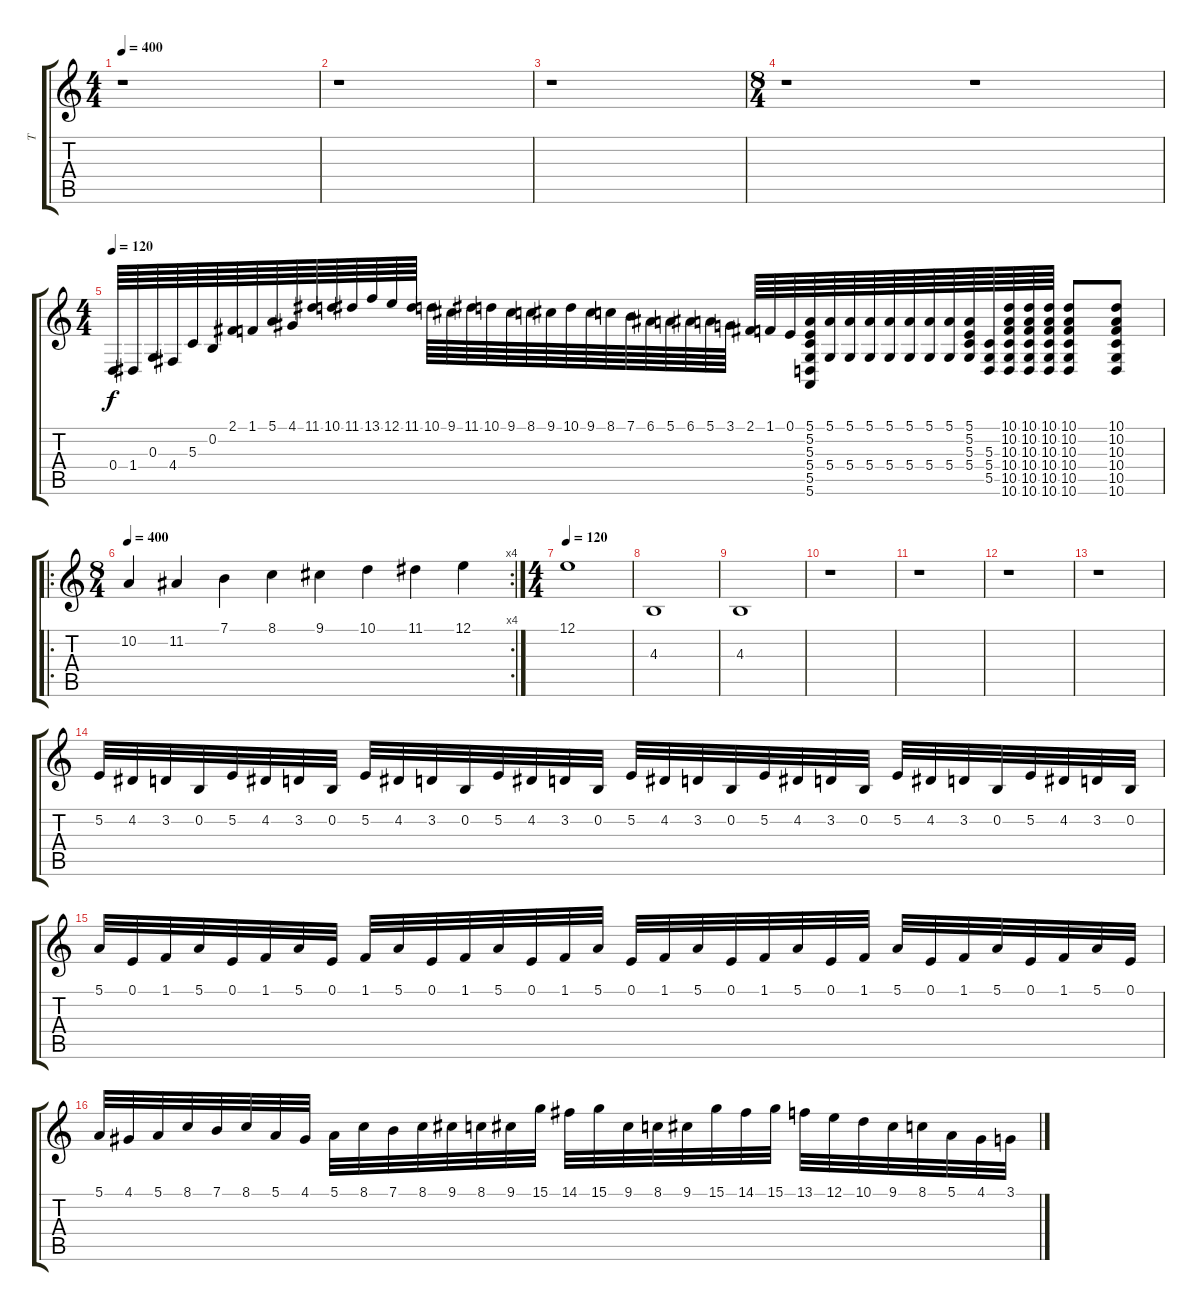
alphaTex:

\track ("T" "T") {instrument fx6goblins}
\staff {score tabs}
\tuning (E4 B3 G3 D3 A2 E2) {hide}
\ts (4 4)
\tempo 400
\clef g2
\ks c
r.1{dy f} |
r.1 |
r.1 |
\ts (8 4)
r.1 r.1 |
\ts (4 4)
\tempo 120
0.4.64 1.4.64 0.3.64 4.4.64 5.3.64 0.2.64 2.1.64 1.1.64 5.1.64 4.1.64 11.1.64 10.1.64 11.1.64 13.1.64 12.1.64 11.1.64 10.1.64 9.1.64 11.1.64 10.1.64 9.1.64 8.1.64 9.1.64 10.1.64 9.1.64 8.1.64 7.1.64 6.1.64 5.1.64 6.1.64 5.1.64 3.1.64 2.1.64 1.1.64 0.1.64 (5.1 5.2 5.3 5.4 5.5 5.6).64 (5.1 5.4).64 (5.1 5.4).64 (5.1 5.4).64 (5.1 5.4).64 (5.1 5.4).64 (5.1 5.4).64 (5.1 5.4).64 (5.1 5.2 5.3 5.4).64 (5.3 5.4 5.5).64 (10.1 10.2 10.3 10.4 10.5 10.6).64 (10.1 10.2 10.3 10.4 10.5 10.6).64 (10.1 10.2 10.3 10.4 10.5 10.6).64 (10.1 10.2 10.3 10.4 10.5 10.6).8 (10.1 10.2 10.3 10.4 10.5 10.6).8 |
\ro
\rc 4
\ts (8 4)
\tempo 400
10.2.4 11.2.4 7.1.4 8.1.4 9.1.4 10.1.4 11.1.4 12.1.4 |
\ts (4 4)
\tempo 120
12.1.1 |
4.3.1 |
4.3.1 |
r.1 |
r.1 |
r.1 |
r.1 |
5.2.32 4.2.32 3.2.32 0.2.32 5.2.32 4.2.32 3.2.32 0.2.32 5.2.32 4.2.32 3.2.32 0.2.32 5.2.32 4.2.32 3.2.32 0.2.32 5.2.32 4.2.32 3.2.32 0.2.32 5.2.32 4.2.32 3.2.32 0.2.32 5.2.32 4.2.32 3.2.32 0.2.32 5.2.32 4.2.32 3.2.32 0.2.32 |
5.1.32 0.1.32 1.1.32 5.1.32 0.1.32 1.1.32 5.1.32 0.1.32 1.1.32 5.1.32 0.1.32 1.1.32 5.1.32 0.1.32 1.1.32 5.1.32 0.1.32 1.1.32 5.1.32 0.1.32 1.1.32 5.1.32 0.1.32 1.1.32 5.1.32 0.1.32 1.1.32 5.1.32 0.1.32 1.1.32 5.1.32 0.1.32 |
5.1.32 4.1.32 5.1.32 8.1.32 7.1.32 8.1.32 5.1.32 4.1.32 5.1.32 8.1.32 7.1.32 8.1.32 9.1.32 8.1.32 9.1.32 15.1.32 14.1.32 15.1.32 9.1.32 8.1.32 9.1.32 15.1.32 14.1.32 15.1.32 13.1.32 12.1.32 10.1.32 9.1.32 8.1.32 5.1.32 4.1.32 3.1.32
